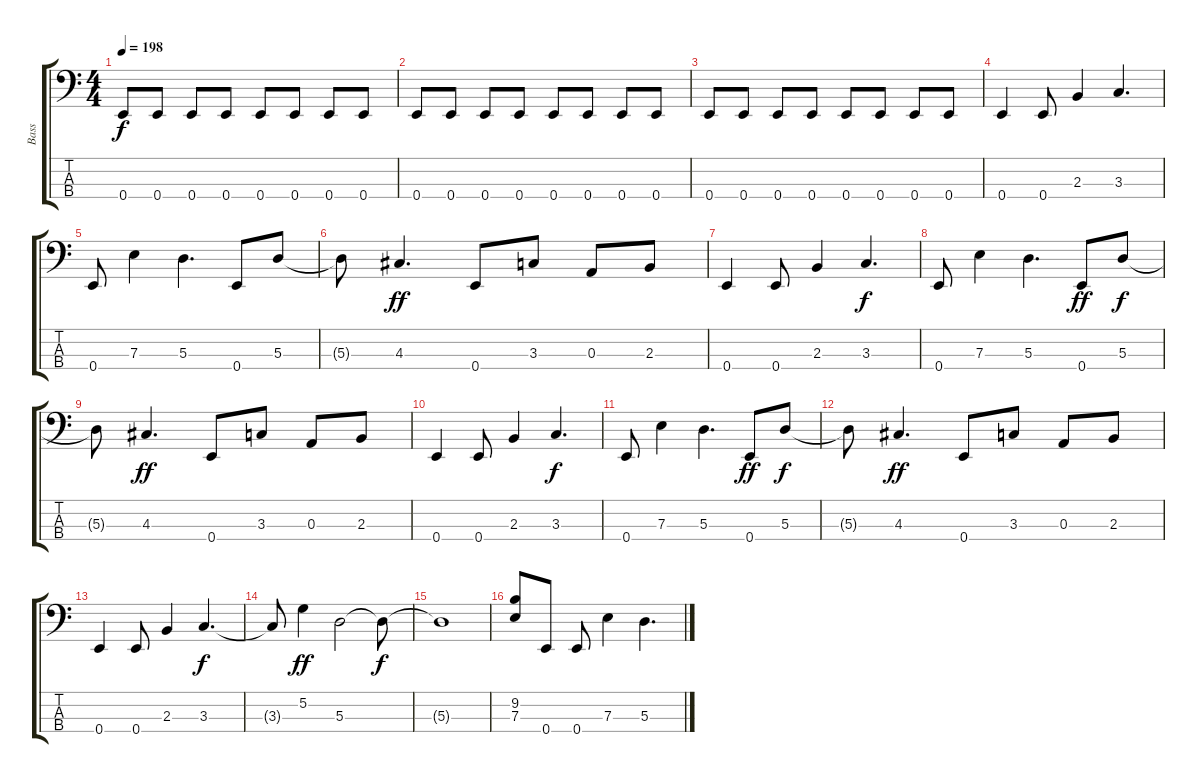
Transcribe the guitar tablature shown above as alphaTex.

\track ("Bass" "Bass") {instrument electricbassfinger}
\staff {score tabs}
\tuning (G2 D2 A1 E1) {hide}
\ts (4 4)
\tempo 198
\clef f4
\ks c
0.4.8{dy f instrument electricbassfinger} 0.4.8 0.4.8 0.4.8 0.4.8 0.4.8 0.4.8 0.4.8 |
0.4.8 0.4.8 0.4.8 0.4.8 0.4.8 0.4.8 0.4.8 0.4.8 |
0.4.8 0.4.8 0.4.8 0.4.8 0.4.8 0.4.8 0.4.8 0.4.8 |
0.4.4 0.4.8 2.3.4 3.3.4{d} |
0.4.8 7.3.4 5.3.4{d} 0.4.8 5.3.8 |
5.3{t}.8 4.3.4{d dy ff} 0.4.8 3.3.8 0.3.8 2.3.8 |
0.4.4 0.4.8 2.3.4 3.3.4{d dy f} |
0.4.8 7.3.4 5.3.4{d} 0.4.8{dy ff} 5.3.8{dy f} |
5.3{t}.8 4.3.4{d dy ff} 0.4.8 3.3.8 0.3.8 2.3.8 |
0.4.4 0.4.8 2.3.4 3.3.4{d dy f} |
0.4.8 7.3.4 5.3.4{d} 0.4.8{dy ff} 5.3.8{dy f} |
5.3{t}.8 4.3.4{d dy ff} 0.4.8 3.3.8 0.3.8 2.3.8 |
0.4.4 0.4.8 2.3.4 3.3.4{d dy f} |
3.3{t}.8 5.2.4{dy ff} 5.3.2 5.3{t}.8{dy f} |
5.3{t}.1 |
(9.2 7.3).8 0.4.8 0.4.8 7.3.4 5.3.4{d}
